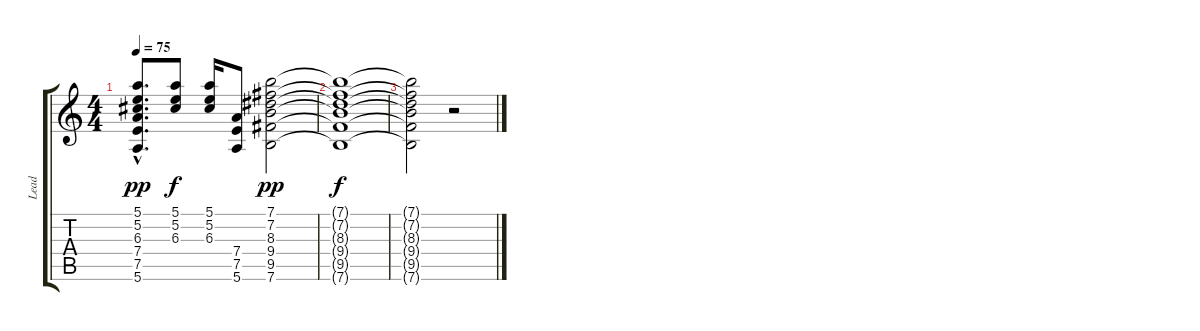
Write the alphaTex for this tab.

\track ("Lead" "Lead") {instrument distortionguitar}
\staff {score tabs}
\tuning (E4 B3 G3 D3 A2 E2) {hide}
\ts (4 4)
\tempo 75
\clef g2
\ks c
(5.1{hac} 5.2{hac} 6.3{hac} 7.4{hac} 7.5{hac} 5.6{hac}).8{d dy pp} (5.1 5.2 6.3).8{dy f} (5.1 5.2 6.3).16 (7.4 7.5 5.6).8 (7.1 7.2 8.3 9.4 9.5 7.6).2{dy pp} |
(7.1{t} 7.2{t} 8.3{t} 9.4{t} 9.5{t} 7.6{t}).1{dy f} |
(7.1{t} 7.2{t} 8.3{t} 9.4{t} 9.5{t} 7.6{t}).2 r.2
